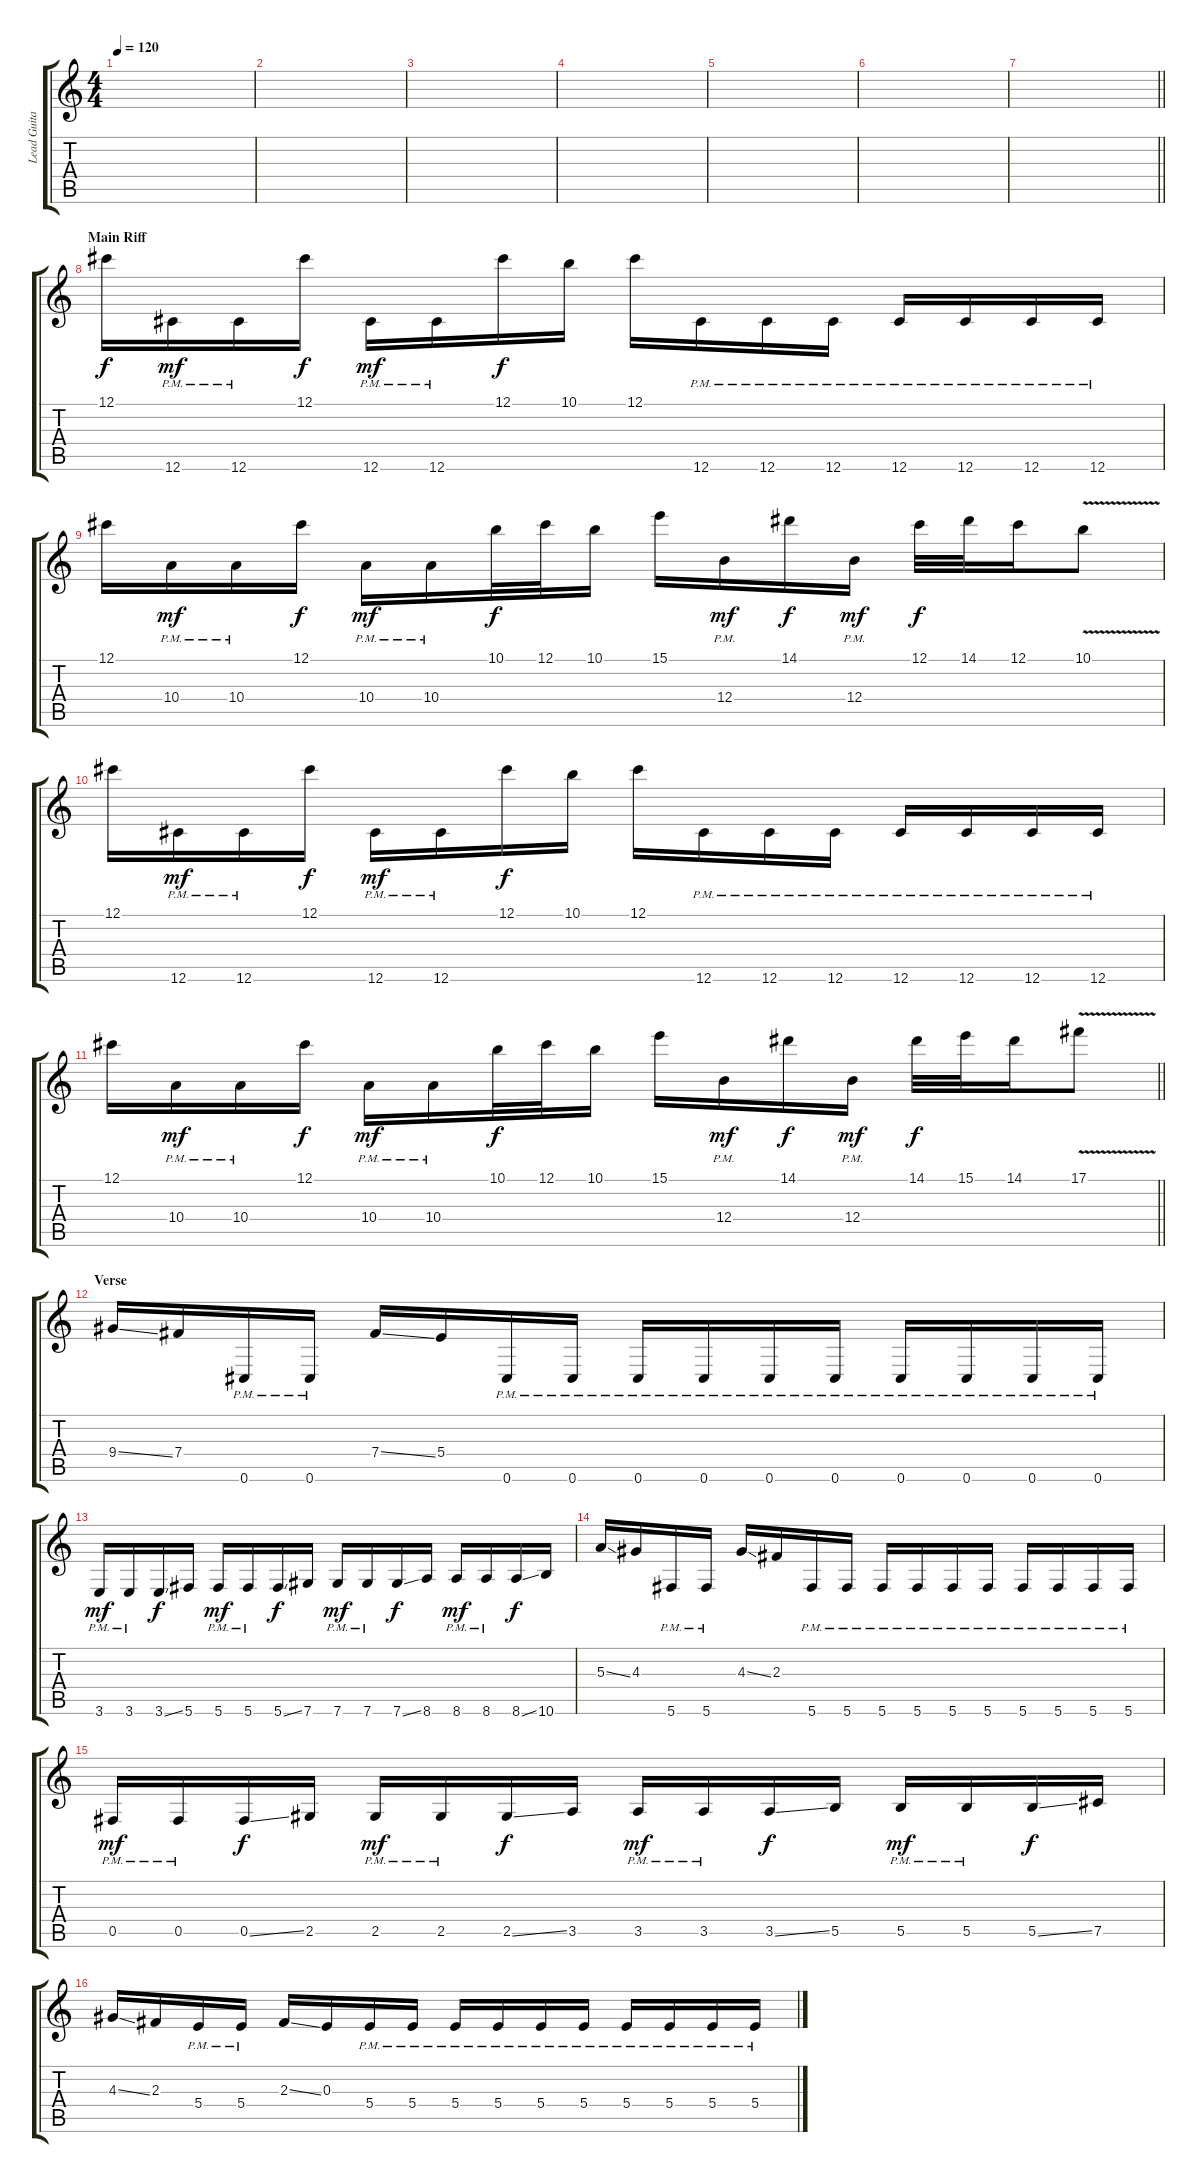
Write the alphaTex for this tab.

\track ("Lead Guitar" "Lead Guita") {instrument overdrivenguitar}
\staff {score tabs}
\tuning (Db4 Ab3 E3 B2 Gb2 Db2) {hide}
\ts (4 4)
\tempo 120
\clef g2
\ks c
|
|
|
|
|
|
\barLineRight lightlight
|
\section ("" "Main Riff")
12.1.16{volume 9 balance 13} 12.6{pm}.16{dy mf} 12.6{pm}.16 12.1.16{dy f} 12.6{pm}.16{dy mf} 12.6{pm}.16 12.1.16{dy f} 10.1.16 12.1.16 12.6{pm}.16 12.6{pm}.16 12.6{pm}.16 12.6{pm}.16 12.6{pm}.16 12.6{pm}.16 12.6{pm}.16 |
12.1.16 10.4{pm}.16{dy mf} 10.4{pm}.16 12.1.16{dy f} 10.4{pm}.16{dy mf} 10.4{pm}.16 10.1.32{dy f} 12.1.32 10.1.16 15.1.16 12.4{pm}.16{dy mf} 14.1.16{dy f} 12.4{pm}.16{dy mf} 12.1.32{dy f} 14.1.32 12.1.16 10.1{v}.8 |
12.1.16 12.6{pm}.16{dy mf} 12.6{pm}.16 12.1.16{dy f} 12.6{pm}.16{dy mf} 12.6{pm}.16 12.1.16{dy f} 10.1.16 12.1.16 12.6{pm}.16 12.6{pm}.16 12.6{pm}.16 12.6{pm}.16 12.6{pm}.16 12.6{pm}.16 12.6{pm}.16 |
\barLineRight lightlight
12.1.16 10.4{pm}.16{dy mf} 10.4{pm}.16 12.1.16{dy f} 10.4{pm}.16{dy mf} 10.4{pm}.16 10.1.32{dy f} 12.1.32 10.1.16 15.1.16 12.4{pm}.16{dy mf} 14.1.16{dy f} 12.4{pm}.16{dy mf} 14.1.32{dy f} 15.1.32 14.1.16 17.1{v}.8 |
\section ("" "Verse")
9.4{ss}.16{volume 10} 7.4.16 0.6{pm}.16 0.6{pm}.16 7.4{ss}.16 5.4.16 0.6{pm}.16 0.6{pm}.16 0.6{pm}.16 0.6{pm}.16 0.6{pm}.16 0.6{pm}.16 0.6{pm}.16 0.6{pm}.16 0.6{pm}.16 0.6{pm}.16 |
3.6{pm}.16{dy mf} 3.6{pm}.16 3.6{ss}.16{dy f} 5.6.16 5.6{pm}.16{dy mf} 5.6{pm}.16 5.6{ss}.16{dy f} 7.6.16 7.6{pm}.16{dy mf} 7.6{pm}.16 7.6{ss}.16{dy f} 8.6.16 8.6{pm}.16{dy mf} 8.6{pm}.16 8.6{ss}.16{dy f} 10.6.16 |
5.3{ss}.16 4.3.16 5.6{pm}.16 5.6{pm}.16 4.3{ss}.16 2.3.16 5.6{pm}.16 5.6{pm}.16 5.6{pm}.16 5.6{pm}.16 5.6{pm}.16 5.6{pm}.16 5.6{pm}.16 5.6{pm}.16 5.6{pm}.16 5.6{pm}.16 |
0.5{pm}.16{dy mf} 0.5{pm}.16 0.5{ss}.16{dy f} 2.5.16 2.5{pm}.16{dy mf} 2.5{pm}.16 2.5{ss}.16{dy f} 3.5.16 3.5{pm}.16{dy mf} 3.5{pm}.16 3.5{ss}.16{dy f} 5.5.16 5.5{pm}.16{dy mf} 5.5{pm}.16 5.5{ss}.16{dy f} 7.5.16 |
4.3{ss}.16 2.3.16 5.4{pm}.16 5.4{pm}.16 2.3{ss}.16 0.3.16 5.4{pm}.16 5.4{pm}.16 5.4{pm}.16 5.4{pm}.16 5.4{pm}.16 5.4{pm}.16 5.4{pm}.16 5.4{pm}.16 5.4{pm}.16 5.4{pm}.16
